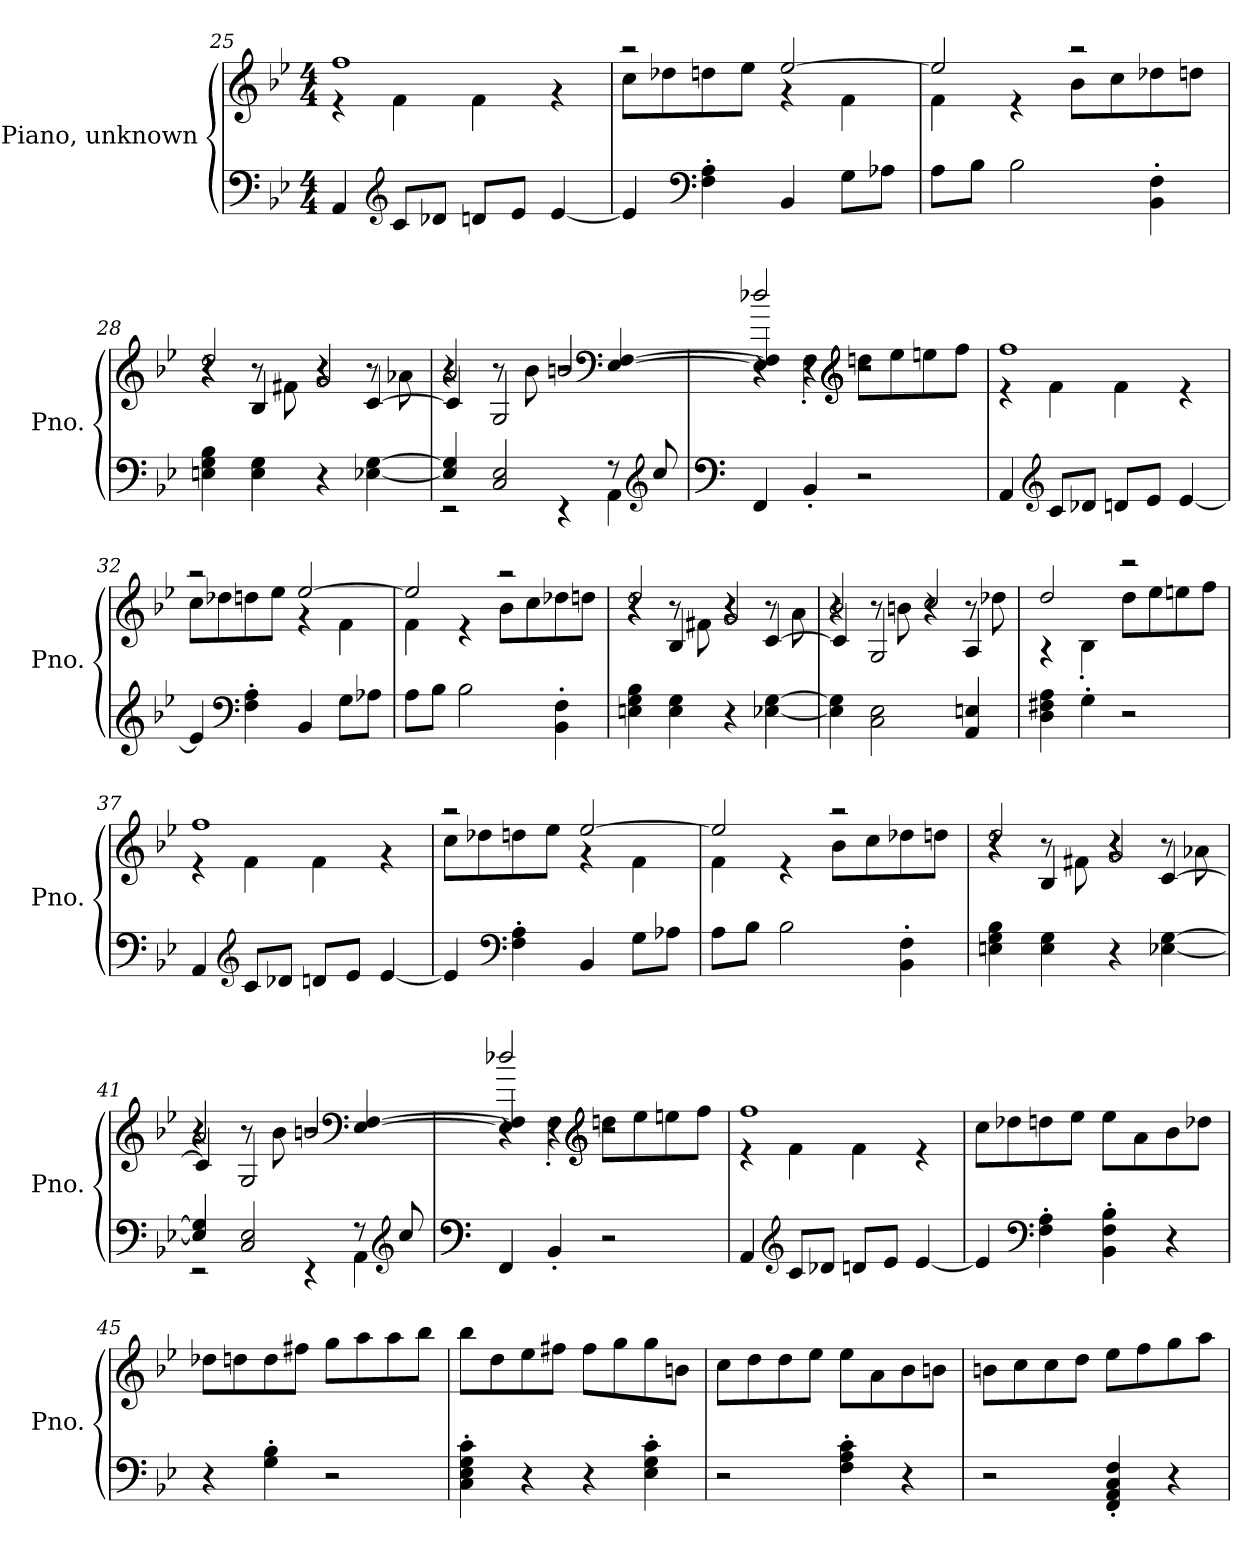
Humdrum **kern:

**kern	**kern
*part1	*part1
*staff2	*staff1
*I"Piano, unknown	*
*I'Pno.	*
*clefF4	*clefG2
*k[b-e-]	*k[b-e-]
*M4/4	*M4/4
=25	=25
*	*^
4AA/	1ff	4r
*clefG2	*	*
8c/L	.	4f\
8d-X/J	.	.
8dn/L	.	4f\
8e-/J	.	.
[4e-/	.	4r
=26	=26	=26
4e-/]	2r	8cc\L
.	.	8dd-X\
*clefF4	*	*
4F\' 4A\'	.	8ddn\
.	.	8ee-\J
4BB-/	[2ee-/	4r
8G\L	.	4f\
8A-X\J	.	.
!!LO:LB:g=z	!!
=27	=27	=27
8A\L	2ee-/]	4f\
8B-\J	.	.
2B-\	.	4r
.	2r	8b-\L
.	.	8cc\
4BB-\' 4F\'	.	8dd-X\
.	.	8ddn\J
=28	=28	=28
*	*	*^
4En\ 4G\ 4B-\	2dd/	4r	4r
4E\ 4G\	.	8r	4B-/
.	.	8f#X\	.
4r	2g/	4r	4r
[4E-X\ [4G\	.	8r	[4c/
.	.	8a-X\	.
=29	=29	=29	=29
*^	*	*	*
4E-/] 4G/]	2r	2a/	4r	4c/]
2C/ 2E-/	.	.	8r	2G/
.	.	.	8b-\	.
.	4r	2bn/	2r	.
*	*	*clefF4	*	*
8r	4AA\	.	.	[4E-/ [4F/
*clefG2	*	*	*	*
8cc/	.	.	.	.
*v	*v	*	*	*
=30	=30	=30	=30
*clefF4	*	*	*
4FF/	2dd-X/	4r	4E-/] 4F/]
4BB-'/	.	4F'\	4r
*	*clefG2	*	*
2r	2r	8ddn\L	2r
.	.	8ee-\	.
.	.	8een\	.
.	.	8ff\J	.
*	*	*v	*v
!!LO:PB:g=z
=31	=31	=31
4AA/	1ff	4r
*clefG2	*	*
8c/L	.	4f\
8d-X/J	.	.
8dn/L	.	4f\
8e-/J	.	.
[4e-/	.	4r
=32	=32	=32
4e-/]	2r	8cc\L
.	.	8dd-X\
*clefF4	*	*
4F\' 4A\'	.	8ddn\
.	.	8ee-\J
4BB-/	[2ee-/	4r
8G\L	.	4f\
8A-X\J	.	.
=33	=33	=33
8A\L	2ee-/]	4f\
8B-\J	.	.
2B-\	.	4r
.	2r	8b-\L
.	.	8cc\
4BB-\' 4F\'	.	8dd-X\
.	.	8ddn\J
=34	=34	=34
*	*	*^
4En\ 4G\ 4B-\	2dd/	4r	4r
4E\ 4G\	.	8r	4B-/
.	.	8f#X\	.
4r	2g/	4r	4r
[4E-X\ [4G\	.	8r	[4c/
.	.	8a\	.
!!LO:LB:g=z	!!	!!
=35	=35	=35	=35
4E-\] 4G\]	2b-/	4r	4c/]
2C\ 2E-\	.	8r	2G/
.	.	8bn\	.
.	2cc/	4r	.
4AA/ 4En/	.	8r	4A/
.	.	8dd-X\	.
*	*	*v	*v
=36	=36	=36
4D\ 4F#X\ 4A\	2dd/	4r
4G'\	.	4B-'\
2r	2r	8dd\L
.	.	8ee-\
.	.	8een\
.	.	8ff\J
=37	=37	=37
4AA/	1ff	4r
*clefG2	*	*
8c/L	.	4f\
8d-X/J	.	.
8dn/L	.	4f\
8e-/J	.	.
[4e-/	.	4r
=38	=38	=38
4e-/]	2r	8cc\L
.	.	8dd-X\
*clefF4	*	*
4F\' 4A\'	.	8ddn\
.	.	8ee-\J
4BB-/	[2ee-/	4r
8G\L	.	4f\
8A-X\J	.	.
=39	=39	=39
8A\L	2ee-/]	4f\
8B-\J	.	.
2B-\	.	4r
.	2r	8b-\L
.	.	8cc\
4BB-\' 4F\'	.	8dd-X\
.	.	8ddn\J
!!LO:LB:g=z
=40	=40	=40
*	*	*^
4En\ 4G\ 4B-\	2dd/	4r	4r
4E\ 4G\	.	8r	4B-/
.	.	8f#X\	.
4r	2g/	4r	4r
[4E-X\ [4G\	.	8r	[4c/
.	.	8a-X\	.
=41	=41	=41	=41
*^	*	*	*
4E-/] 4G/]	2r	2a/	4r	4c/]
2C/ 2E-/	.	.	8r	2G/
.	.	.	8b-\	.
.	4r	2bn/	2r	.
*	*	*clefF4	*	*
8r	4AA\	.	.	[4E-/ [4F/
*clefG2	*	*	*	*
8cc/	.	.	.	.
*v	*v	*	*	*
=42	=42	=42	=42
*clefF4	*	*	*
4FF/	2dd-X/	4r	4E-/] 4F/]
4BB-'/	.	4F'\	4r
*	*clefG2	*	*
2r	2r	8ddn\L	2r
.	.	8ee-\	.
.	.	8een\	.
.	.	8ff\J	.
*	*	*v	*v
=43	=43	=43
4AA/	1ff	4r
*clefG2	*	*
8c/L	.	4f\
8d-X/J	.	.
8dn/L	.	4f\
8e-/J	.	.
[4e-/	.	4r
*	*v	*v
!!LO:LB:g=z
=44	=44
4e-/]	8cc\L
.	8dd-X\
*clefF4	*
4F\' 4A\'	8ddn\
.	8ee-\J
4BB-\' 4F\' 4B-\'	8ee-\L
.	8a\
4r	8b-\
.	8dd-X\J
=45	=45
4r	8dd-X\L
.	8ddn\
4G\' 4B-\'	8dd\
.	8ff#X\J
2r	8gg\L
.	8aa\
.	8aa\
.	8bb-\J
=46	=46
4C\' 4E-\' 4G\' 4c\'	8bb-\L
.	8dd\
4r	8ee-\
.	8ff#X\J
4r	8ff#\L
.	8gg\
4E-\' 4G\' 4c\'	8gg\
.	8bn\J
=47	=47
2r	8cc\L
.	8dd\
.	8dd\
.	8ee-\J
4F\' 4A\' 4c\'	8ee-\L
.	8a\
4r	8b-\
.	8bn\J
!!LO:LB:g=z
=48	=48
2r	8bn\L
.	8cc\
.	8cc\
.	8dd\J
4FF/' 4AA/' 4C/' 4F/'	8ee-\L
.	8ff\
4r	8gg\
.	8aa\J
=	=
*-	*-
